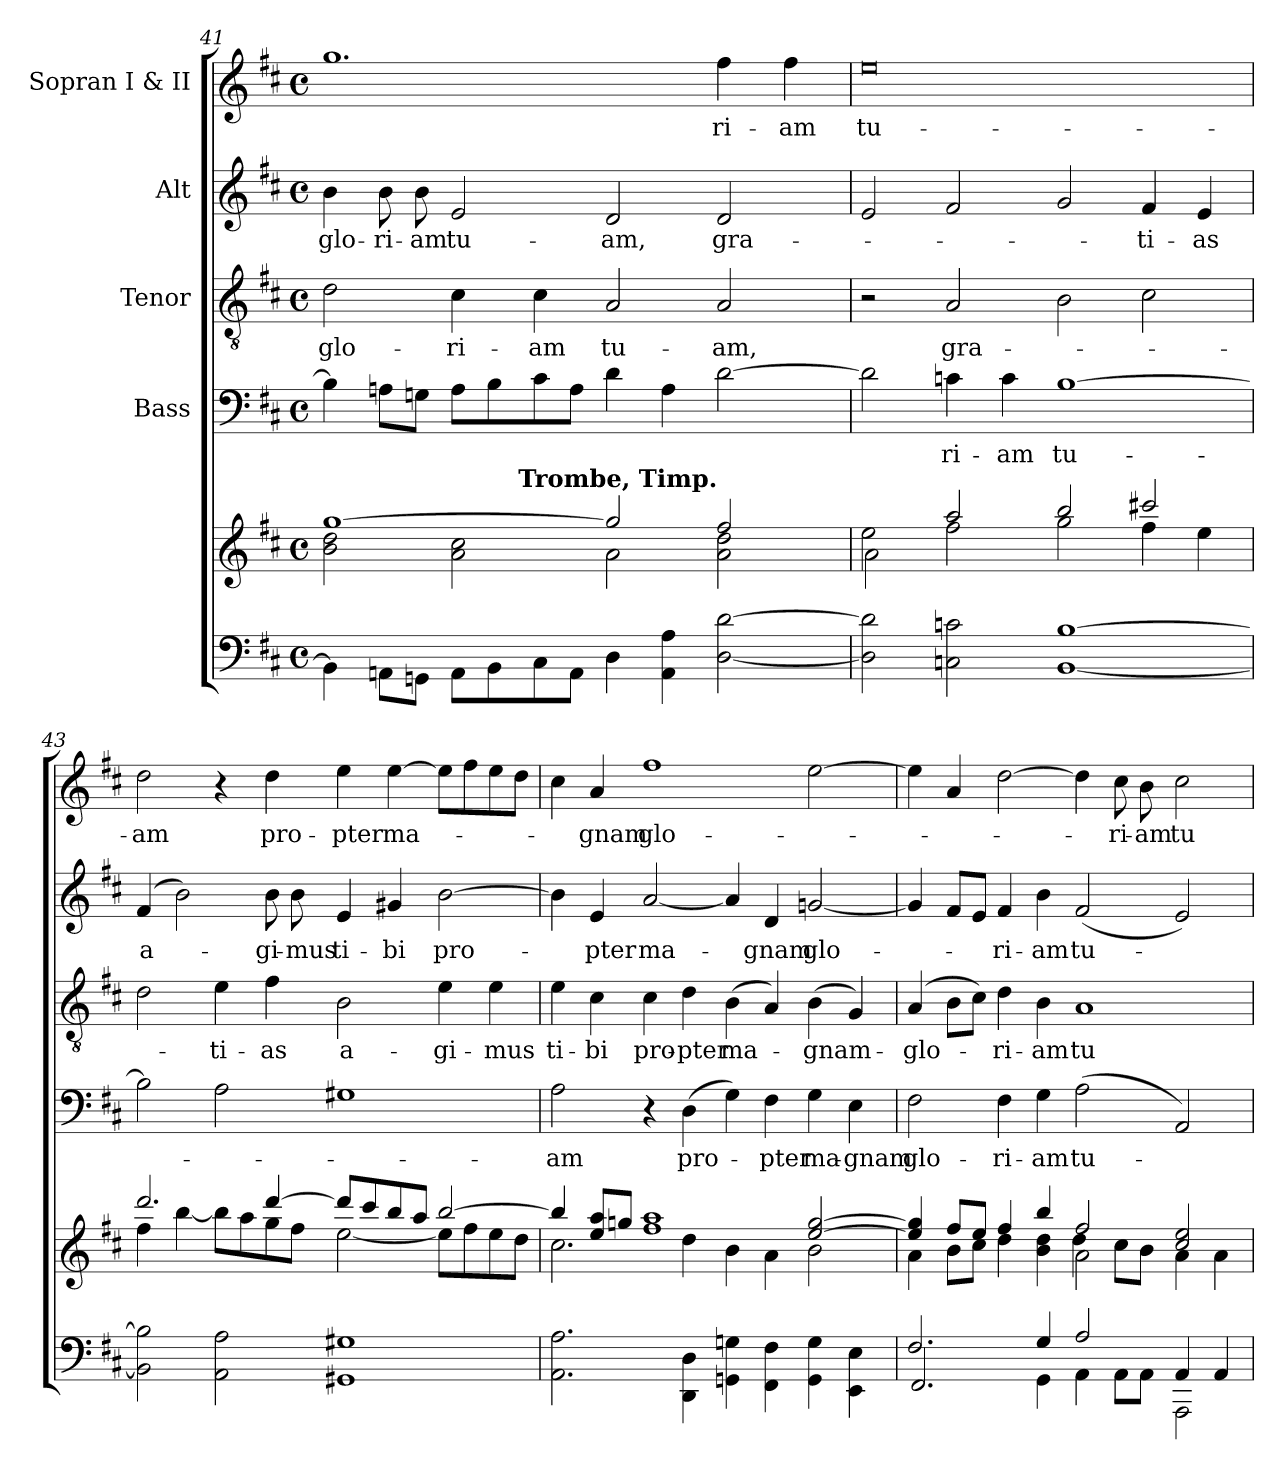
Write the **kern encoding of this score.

**kern	**kern	**kern	**text	**kern	**text	**kern	**text	**kern	**text
*part5	*part5	*part4	*part4	*part3	*part3	*part2	*part2	*part1	*part1
*staff6	*staff5	*staff4	*staff4	*staff3	*staff3	*staff2	*staff2	*staff1	*staff1
*	*	*I"Bass	*	*I"Tenor	*	*I"Alt	*	*I"Sopran  I & II	*
*clefF4	*clefG2	*clefF4	*	*clefGv2	*	*clefG2	*	*clefG2	*
*k[f#c#]	*k[f#c#]	*k[f#c#]	*	*k[f#c#]	*	*k[f#c#]	*	*k[f#c#]	*
*D:	*D:	*D:	*	*D:	*	*D:	*	*D:	*
*M4/4	*M4/4	*M4/4	*	*M4/4	*	*M4/4	*	*M4/4	*
*met(c)	*met(c)	*met(c)	*	*met(c)	*	*met(c)	*	*met(c)	*
=41	=41	=41	=41	=41	=41	=41	=41	=41	=41
*	*^	*	*	*	*	*	*	*	*
*	*	*^	*	*	*	*	*	*	*	*
4BB\]	[>1gg	2b\ 2dd\	2ryy	4B\]	.	2d\	glo-	4b\	glo-	1.gg	.
8AAn\L	.	.	.	8An\L	.	.	.	8b\	-ri-	.	.
8GGn\J	.	.	.	8Gn\J	.	.	.	8b\	-am	.	.
8AA\L	.	2a\ 2cc#\	8..ryy	8A\L	.	4c#\	-ri-	2e/	tu-	.	.
8BB\	.	.	.	8B\	.	.	.	.	.	.	.
!	!	!	!LO:TX:a:B:t=Trombe, Timp.	!	!	!	!	!	!	!	!
.	.	.	1ryy	.	.	.	.	.	.	.	.
8C#\	.	.	.	8c#\	.	4c#\	-am	.	.	.	.
8AA\J	.	.	.	8A\J	.	.	.	.	.	.	.
4D\	2gg/]	2a\	.	4d\	.	2A/	tu-	2d/	-am,	.	.
4AA\ 4A\	.	.	.	4A\	.	.	.	.	.	.	.
[2D\ [2d\	2ff#/	2a\ 2dd\	.	[2d\	.	2A/	-am,	2d/	gra-	4ff#\	-ri-
.	.	.	4ryy	.	.	.	.	.	.	.	.
.	.	.	.	.	.	.	.	.	.	4ff#\	-am
.	.	.	32ryy	.	.	.	.	.	.	.	.
*	*	*v	*v	*	*	*	*	*	*	*	*
=42	=42	=42	=42	=42	=42	=42	=42	=42	=42	=42
2D\] 2d\]	2ee\	2a\	2d\]	.	2r	.	2e/	.	0ee	tu-
2Cn\ 2cn\	2aa/	2ff#\	4cn\	-ri-	2A/	gra-	2f#/	.	.	.
.	.	.	4c\	-am	.	.	.	.	.	.
[1BB [1B	2bb/	2gg\	[1B	tu-	2B\	.	2g/	.	.	.
.	2ccc#X/	4ff#\	.	.	2c#\	.	4f#/	-ti-	.	.
.	.	4ee\	.	.	.	.	4e/	-as	.	.
!!LO:LB:g=z
=43	=43	=43	=43	=43	=43	=43	=43	=43	=43	=43
2BB\] 2B\]	2.ddd/	4ff#\	2B\]	.	2d\	.	(4f#/	a-	2dd\	-am
.	.	[<4bb\	.	.	.	.	2b\)	.	.	.
2AA\ 2A\	.	8bb\L]	2A\	.	4e\	-ti-	.	.	4r	.
.	.	8aa\	.	.	.	.	.	.	.	.
.	[>4ddd/	8gg\	.	.	4f#\	-as	8b\	-gi-	4dd\	pro-
.	.	8ff#\J	.	.	.	.	8b\	-mus	.	.
1GG#X 1G#X	8ddd/L]	[<2ee\	1G#X	.	2B\	a-	4e/	ti-	4ee\	-pter
.	8ccc#/	.	.	.	.	.	.	.	.	.
.	8bb/	.	.	.	.	.	4g#X/	-bi	[4ee\	ma-
.	8aa/J	.	.	.	.	.	.	.	.	.
.	[>2bb/	8ee\L]	.	.	4e\	-gi-	[2b\	pro-	8ee\L]	.
.	.	8ff#\	.	.	.	.	.	.	8ff#\	.
.	.	8ee\	.	.	4e\	-mus	.	.	8ee\	.
.	.	8dd\J	.	.	.	.	.	.	8dd\J	.
=44	=44	=44	=44	=44	=44	=44	=44	=44	=44	=44
2.AA\ 2.A\	4bb/]	2.cc#\	2A\	-am	4e\	ti-	4b\]	.	4cc#\	.
.	8ee/ 8aa/L	.	.	.	4c#\	-bi	4e/	-pter	4a/	-gnam
.	8ggn/J	.	.	.	.	.	.	.	.	.
.	1ff# 1aa	.	4r	.	4c#\	pro-	[2a/	ma-	1ff#	glo-
4DD\ 4D\	.	4dd\	(4D\	pro-	4d\	-pter	.	.	.	.
4GGn\ 4Gn\	.	4b\	4G\)	.	(4B\	ma-	4a/]	.	.	.
4FF#\ 4F#\	.	4a\	4F#\	-pter	4A/)	.	4d/	-gnam	.	.
4GG\ 4G\	[>2ee/ [>2gg/	2b\	4G\	ma-	(4B\	-gnam-	[2gn/	glo-	[2ee\	.
4EE\ 4E\	.	.	4E\	-gnam	4G/)	.	.	.	.	.
=45	=45	=45	=45	=45	=45	=45	=45	=45	=45	=45
*^	*	*^	*	*	*	*	*	*	*	*
2.F#/	2.FF#/	4ee/] 4gg/]	4a\	1ryy	2F#\	glo-	(4A/	-glo-	4g/]	.	4ee\]	.
.	.	8ff#/L	8b\L	.	.	.	8B\L	.	8f#/L	.	4a/	.
.	.	8ee/J	8cc#\J	.	.	.	8c#\J)	.	8e/J	.	.	.
.	.	4ff#/	4dd\	.	4F#\	-ri-	4d\	-ri-	4f#/	-ri-	[2dd\	.
4G/	4GG\	4bb/	4b\ 4dd\	.	4G\	-am	4B\	-am	4b\	-am	.	.
2A/	4AA\	2ff#/	2a\	4dd\	(2A\	tu-	1A	tu-	(2f#/	tu-	4dd\]	.
.	8AA\L	.	.	8cc#\L	.	.	.	.	.	.	8cc#\	-ri-
.	8AA\J	.	.	8b\J	.	.	.	.	.	.	8b\	-am
4AA/	2AAA\	2cc#/ 2ee/	4a\	2ryy	2AA/)	.	.	.	2e/)	.	2cc#\	tu-
4AA/	.	.	4a\	.	.	.	.	.	.	.	.	.
*v	*v	*	*	*	*	*	*	*	*	*	*	*
*	*v	*v	*v	*	*	*	*	*	*	*	*
=	=	=	=	=	=	=	=	=	=
*-	*-	*-	*-	*-	*-	*-	*-	*-	*-
